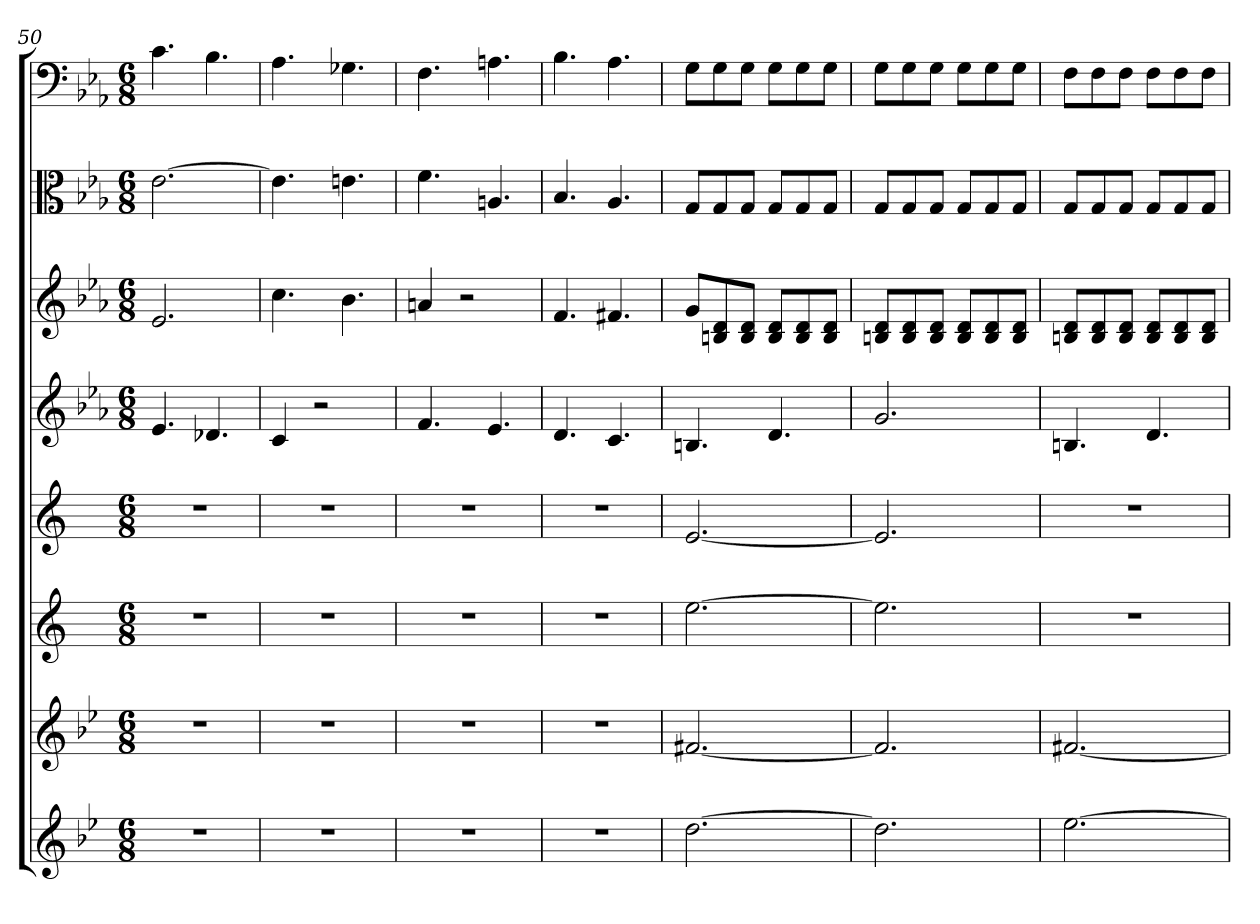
**kern	**kern	**kern	**kern	**kern	**kern	**kern	**kern
*part8	*part7	*part6	*part5	*part4	*part3	*part2	*part1
*staff8	*staff7	*staff6	*staff5	*staff4	*staff3	*staff2	*staff1
*	*	*	*	*	*	*clefC3	*clefF4
*k[b-e-]	*k[b-e-]	*k[]	*k[]	*k[b-e-a-]	*k[b-e-a-]	*k[b-e-a-]	*k[b-e-a-]
*M6/8	*M6/8	*M6/8	*M6/8	*M6/8	*M6/8	*M6/8	*M6/8
=50	=50	=50	=50	=50	=50	=50	=50
2.r	2.r	2.r	2.r	4.e-	2.e-	[2.e-	4.c
.	.	.	.	4.d-X	.	.	4.B-
=51	=51	=51	=51	=51	=51	=51	=51
2.r	2.r	2.r	2.r	4c	4.cc	4.e-]	4.A-
.	.	.	.	2r	.	.	.
.	.	.	.	.	4.b-	4.en	4.G-X
=52	=52	=52	=52	=52	=52	=52	=52
2.r	2.r	2.r	2.r	4.f	4an	4.f	4.F
.	.	.	.	.	2r	.	.
.	.	.	.	4.e-	.	4.An	4.An
=53	=53	=53	=53	=53	=53	=53	=53
2.r	2.r	2.r	2.r	4.d	4.f	4.B-	4.B-
.	.	.	.	4.c	4.f#X	4.A-	4.A-
=54	=54	=54	=54	=54	=54	=54	=54
[2.dd	[2.f#X	[2.ee	[2.e	4.Bn	8gL	8G/L	8G\L
.	.	.	.	.	8Bn 8d	8G/	8G\
.	.	.	.	.	8B 8dJ	8G/J	8G\J
.	.	.	.	4.d	8B 8dL	8G/L	8G\L
.	.	.	.	.	8B 8d	8G/	8G\
.	.	.	.	.	8B 8dJ	8G/J	8G\J
=55	=55	=55	=55	=55	=55	=55	=55
2.dd]	2.f#]	2.ee]	2.e]	2.g	8Bn 8dL	8G/L	8G\L
.	.	.	.	.	8B 8d	8G/	8G\
.	.	.	.	.	8B 8dJ	8G/J	8G\J
.	.	.	.	.	8B 8dL	8G/L	8G\L
.	.	.	.	.	8B 8d	8G/	8G\
.	.	.	.	.	8B 8dJ	8G/J	8G\J
=56	=56	=56	=56	=56	=56	=56	=56
[2.ee-	[2.f#X	2.r	2.r	4.Bn	8Bn 8dL	8G/L	8F\L
.	.	.	.	.	8B 8d	8G/	8F\
.	.	.	.	.	8B 8dJ	8G/J	8F\J
.	.	.	.	4.d	8B 8dL	8G/L	8F\L
.	.	.	.	.	8B 8d	8G/	8F\
.	.	.	.	.	8B 8dJ	8G/J	8F\J
=	=	=	=	=	=	=	=
*-	*-	*-	*-	*-	*-	*-	*-
